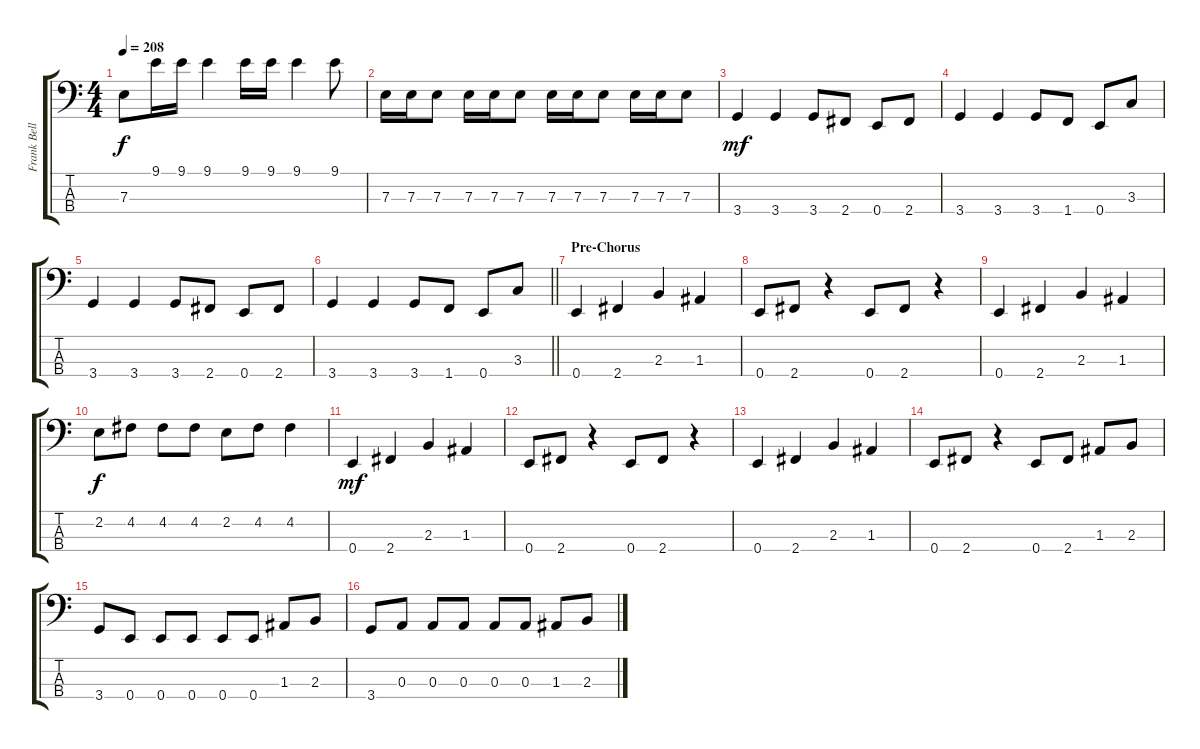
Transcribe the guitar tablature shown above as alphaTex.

\track ("Frank Bello" "Frank Bell") {instrument electricbassfinger}
\staff {score tabs}
\tuning (G2 D2 A1 E1) {hide}
\ts (4 4)
\tempo 208
\clef f4
\ks c
7.3.8{dy f} 9.1.16 9.1.16 9.1.4 9.1.16 9.1.16 9.1.4 9.1.8 |
7.3.16 7.3.16 7.3.8 7.3.16 7.3.16 7.3.8 7.3.16 7.3.16 7.3.8 7.3.16 7.3.16 7.3.8 |
3.4.4{dy mf} 3.4.4 3.4.8 2.4.8 0.4.8 2.4.8 |
3.4.4 3.4.4 3.4.8 1.4.8 0.4.8 3.3.8 |
3.4.4 3.4.4 3.4.8 2.4.8 0.4.8 2.4.8 |
\barLineRight lightlight
3.4.4 3.4.4 3.4.8 1.4.8 0.4.8 3.3.8 |
\section ("" "Pre-Chorus")
0.4.4 2.4.4 2.3.4 1.3.4 |
0.4.8 2.4.8 r.4 0.4.8 2.4.8 r.4 |
0.4.4 2.4.4 2.3.4 1.3.4 |
2.2.8{dy f} 4.2.8 4.2.8 4.2.8 2.2.8 4.2.8 4.2.4 |
0.4.4{dy mf} 2.4.4 2.3.4 1.3.4 |
0.4.8 2.4.8 r.4 0.4.8 2.4.8 r.4 |
0.4.4 2.4.4 2.3.4 1.3.4 |
0.4.8 2.4.8 r.4 0.4.8 2.4.8 1.3.8 2.3.8 |
3.4.8 0.4.8 0.4.8 0.4.8 0.4.8 0.4.8 1.3.8 2.3.8 |
3.4.8 0.3.8 0.3.8 0.3.8 0.3.8 0.3.8 1.3.8 2.3.8
